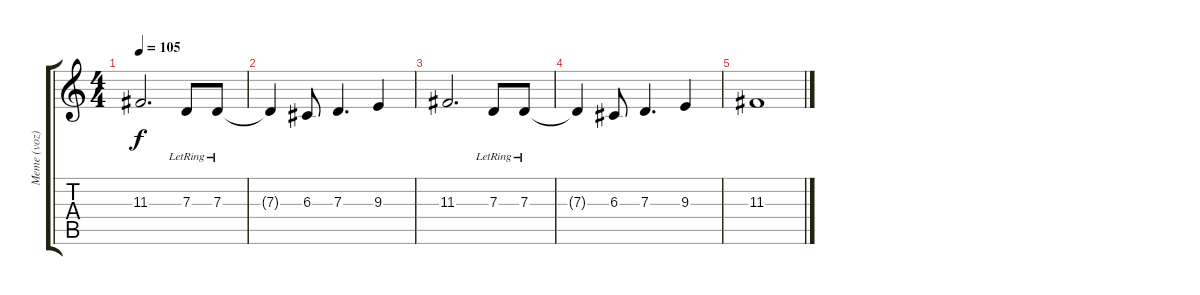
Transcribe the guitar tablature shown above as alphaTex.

\track ("Meme (voz)" "Meme (voz)") {instrument synthvoice}
\staff {score tabs}
\tuning (E4 B3 G3 D3 A2 E2) {hide}
\ts (4 4)
\tempo 105
\clef g2
\ks c
11.3.2{d dy f} 7.3{lr}.8 7.3{lr}.8 |
7.3{t}.4 6.3.8 7.3.4{d} 9.3.4 |
11.3.2{d} 7.3{lr}.8 7.3{lr}.8 |
7.3{t}.4 6.3.8 7.3.4{d} 9.3.4 |
11.3.1
